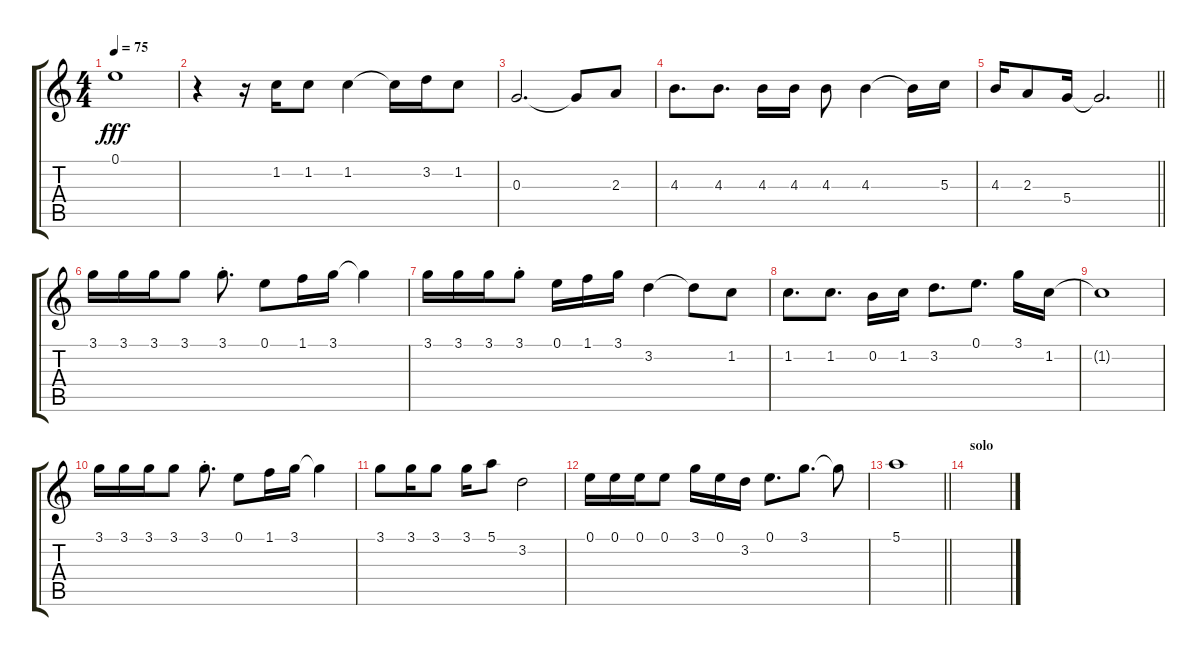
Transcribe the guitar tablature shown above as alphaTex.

\track "" {instrument distortionguitar}
\staff {score tabs}
\tuning (E4 B3 G3 D3 A2 E2) {hide}
\ts (4 4)
\tempo 75
\clef g2
\ks c
0.1.1{dy fff} |
r.4 r.16 1.2.16 1.2.8 1.2.4 1.2{t}.16 3.2.16 1.2.8 |
0.3.2{d} 0.3{t}.8 2.3.8 |
4.3.8{d} 4.3.8{d} 4.3.16 4.3.16 4.3.8 4.3.4 4.3{t}.16 5.3.16 |
\barLineRight lightlight
4.3.16 2.3.8 5.4.16 5.4{t}.2{d} |
\section ("" "")
3.1.16 3.1.16 3.1.16 3.1.8 3.1{st}.8{d} 0.1.8 1.1.16 3.1.16 3.1{t}.4 |
3.1.16 3.1.16 3.1.16 3.1{st}.8 0.1.16 1.1.16 3.1.16 3.2.4 3.2{t}.8 1.2.8 |
1.2.8{d} 1.2.8{d} 0.2.16 1.2.16 3.2.8{d} 0.1.8{d} 3.1.16 1.2.16 |
1.2{t}.1 |
3.1.16 3.1.16 3.1.16 3.1.8 3.1{st}.8{d} 0.1.8 1.1.16 3.1.16 3.1{t}.4 |
3.1.8 3.1.16 3.1.8 3.1.16 5.1.8 3.2.2 |
0.1.16 0.1.16 0.1.16 0.1.8 3.1.16 0.1.16 3.2.16 0.1.8{d} 3.1.8{d} 3.1{t}.8 |
\barLineRight lightlight
5.1.1 |
\section ("" "solo")
